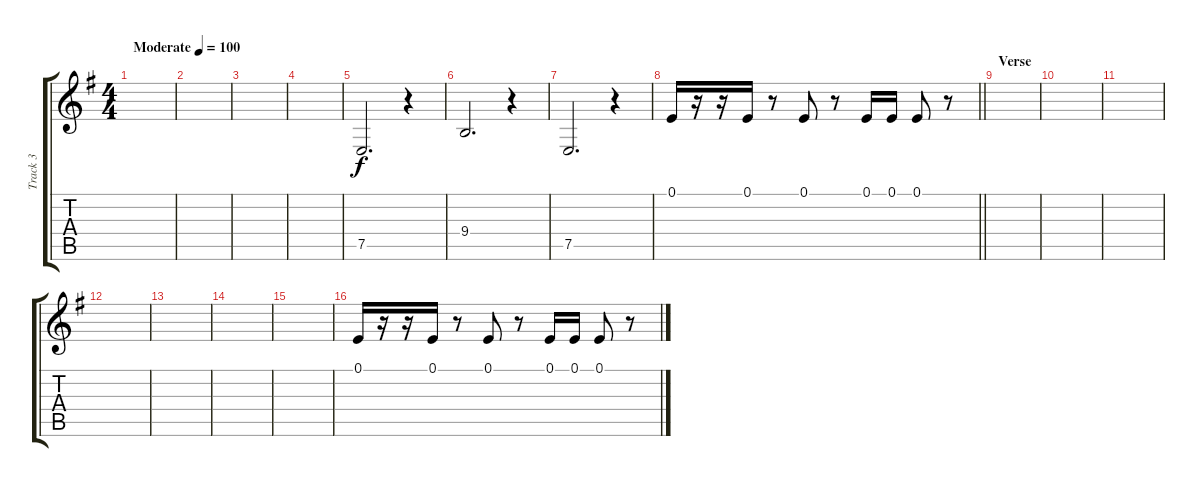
\track ("Track 3" "Track 3") {instrument brasssection}
\staff {score tabs}
\tuning (E4 B3 G3 D3 A2 E2) {hide}
\ts (4 4)
\tempo (100 "Moderate")
\clef g2
\ks g
|
|
|
|
7.5.2{d} r.4 |
9.4.2{d} r.4 |
7.5.2{d} r.4 |
\barLineRight lightlight
0.1.16 r.16 r.16 0.1.16 r.8 0.1.8 r.8 0.1.16 0.1.16 0.1.8 r.8 |
\section ("" "Verse")
|
|
|
|
|
|
|
0.1.16 r.16 r.16 0.1.16 r.8 0.1.8 r.8 0.1.16 0.1.16 0.1.8 r.8
